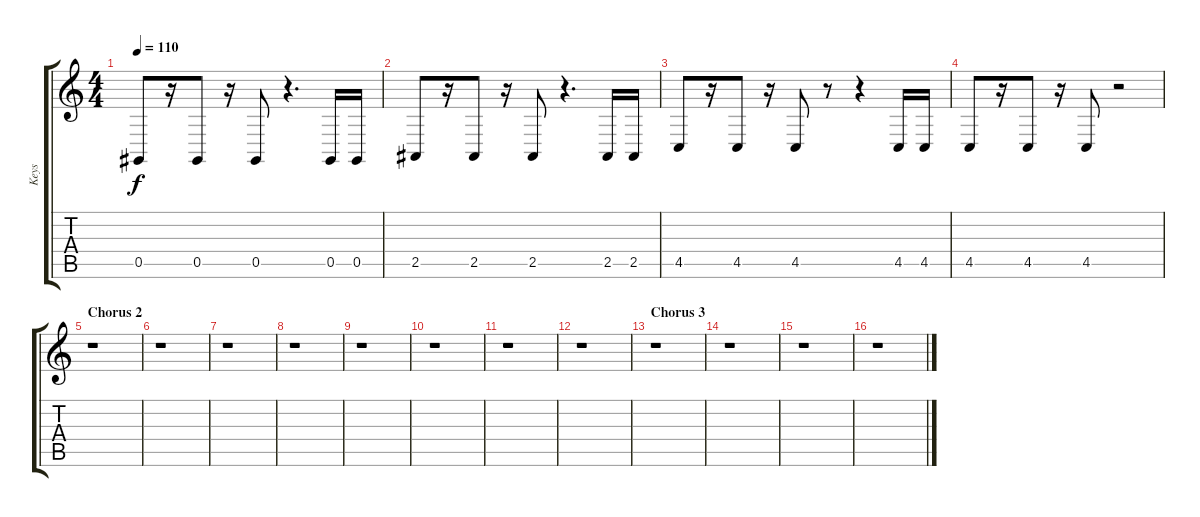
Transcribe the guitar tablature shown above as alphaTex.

\track ("Keys" "Keys") {instrument lead2sawtooth}
\staff {score tabs}
\tuning (Eb4 Bb3 Gb3 Db3 Ab2 Eb2) {hide}
\ts (4 4)
\tempo 110
\clef g2
\ks c
0.5.8{dy f} r.16 0.5.8 r.16 0.5.8 r.4{d} 0.5.16 0.5.16 |
2.5.8 r.16 2.5.8 r.16 2.5.8 r.4{d} 2.5.16 2.5.16 |
4.5.8 r.16 4.5.8 r.16 4.5.8 r.8 r.4 4.5.16 4.5.16 |
4.5.8 r.16 4.5.8 r.16 4.5.8 r.2 |
\section ("" "Chorus 2")
r.1 |
r.1 |
r.1 |
r.1 |
r.1 |
r.1 |
r.1 |
r.1 |
\section ("" "Chorus 3")
r.1 |
r.1 |
r.1 |
r.1
